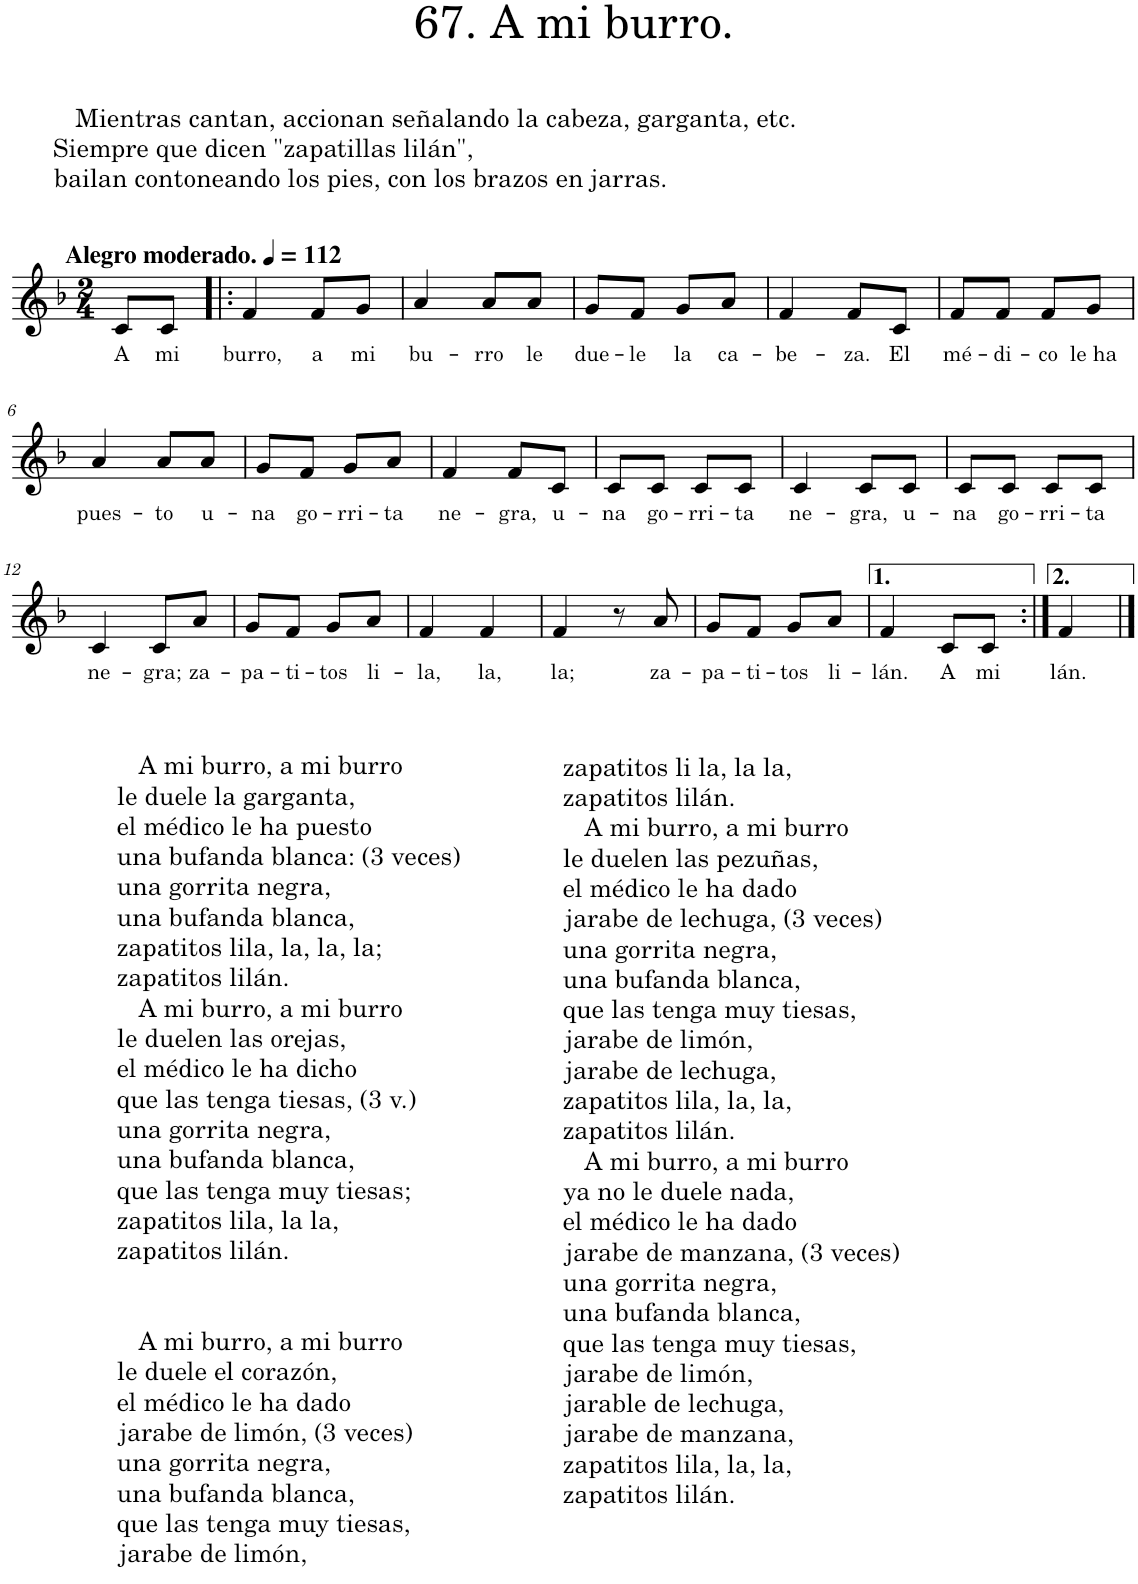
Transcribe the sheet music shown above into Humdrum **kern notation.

**kern	**text
*part1	*part1
*staff1	*staff1
*I"Piano	*
*I'Pno.	*
*clefG2	*
*k[b-]	*
*M2/4	*
*MM112	*
=	=
!LO:TX:a:B:t=Alegro moderado.	!
!LO:TX:a:t=Mientras cantan, accionan señalando la cabeza, garganta, etc.	!
!LO:TX:a:t=Siempre que dicen "zapatillas lilán",	!
!LO:TX:a:t=bailan contoneando los pies, con los brazos en jarras.	!
!	!LO:LY:b
8c/L	A
!	!LO:LY:b
8c/J	mi
=1!|:	=1!|:
!	!LO:LY:b
4f/	burro,
!	!LO:LY:b
8f/L	a
!	!LO:LY:b
8g/J	mi
=2	=2
!	!LO:LY:b
4a/	bu-
!	!LO:LY:b
8a/L	-rro
!	!LO:LY:b
8a/J	le
=3	=3
!	!LO:LY:b
8g/L	due-
!	!LO:LY:b
8f/J	-le
!	!LO:LY:b
8g/L	la
!	!LO:LY:b
8a/J	ca-
=4	=4
!	!LO:LY:b
4f/	-be-
!	!LO:LY:b
8f/L	-za.
!	!LO:LY:b
8c/J	El
=5	=5
!	!LO:LY:b
8f/L	mé-
!	!LO:LY:b
8f/J	-di-
!	!LO:LY:b
8f/L	-co
!	!LO:LY:b
8g/J	le ha
!!LO:LB:g=z
=6	=6
!	!LO:LY:b
4a/	pues-
!	!LO:LY:b
8a/L	-to
!	!LO:LY:b
8a/J	u-
=7	=7
!	!LO:LY:b
8g/L	-na
!	!LO:LY:b
8f/J	go-
!	!LO:LY:b
8g/L	-rri-
!	!LO:LY:b
8a/J	-ta
=8	=8
!	!LO:LY:b
4f/	ne-
!	!LO:LY:b
8f/L	-gra,
!	!LO:LY:b
8c/J	u-
=9	=9
!	!LO:LY:b
8c/L	-na
!	!LO:LY:b
8c/J	go-
!	!LO:LY:b
8c/L	-rri-
!	!LO:LY:b
8c/J	-ta
=10	=10
!	!LO:LY:b
4c/	ne-
!	!LO:LY:b
8c/L	-gra,
!	!LO:LY:b
8c/J	u-
=11	=11
!	!LO:LY:b
8c/L	-na
!	!LO:LY:b
8c/J	go-
!	!LO:LY:b
8c/L	-rri-
!	!LO:LY:b
8c/J	-ta
!!LO:LB:g=z
=12	=12
!LO:TX:b:t=A mi burro, a mi burro	!
!LO:TX:b:t=le duele la garganta,	!
!LO:TX:b:t=el médico le ha puesto	!
!LO:TX:b:t=una bufanda blanca&colon; (3 veces)	!
!LO:TX:b:t=una gorrita negra,	!
!LO:TX:b:t=una bufanda blanca,	!
!LO:TX:b:t=zapatitos lila, la, la, la;	!
!LO:TX:b:t=zapatitos lilán.	!
!LO:TX:b:t=A mi burro, a mi burro	!
!LO:TX:b:t=le duelen las orejas,	!
!LO:TX:b:t=el médico le ha dicho	!
!LO:TX:b:t=que las tenga tiesas, (3 v.)	!
!LO:TX:b:t=una gorrita negra,	!
!LO:TX:b:t=una bufanda blanca,	!
!LO:TX:b:t=que las tenga muy tiesas;	!
!LO:TX:b:t=zapatitos lila, la la,	!
!LO:TX:b:t=zapatitos lilán.	!
!LO:TX:b:t=A mi burro, a mi burro	!
!LO:TX:b:t=le duele el corazón,	!
!LO:TX:b:t=el médico le ha dado	!
!LO:TX:b:t=jarabe de limón, (3 veces)	!
!LO:TX:b:t=una gorrita negra,	!
!LO:TX:b:t=una bufanda blanca,	!
!LO:TX:b:t=que las tenga muy tiesas,	!
!LO:TX:b:t=jarabe de limón,	!
!	!LO:LY:b
4c/	ne-
!	!LO:LY:b
8c/L	-gra;
!	!LO:LY:b
8a/J	za-
=13	=13
!	!LO:LY:b
8g/L	-pa-
!	!LO:LY:b
8f/J	-ti-
!	!LO:LY:b
8g/L	-tos
!	!LO:LY:b
8a/J	li-
=14	=14
!	!LO:LY:b
4f/	-la,
!	!LO:LY:b
4f/	la,
=15	=15
!LO:TX:b:t=zapatitos li la, la la,	!
!LO:TX:b:t=zapatitos lilán.	!
!LO:TX:b:t=A mi burro, a mi burro	!
!LO:TX:b:t=le duelen las pezuñas,	!
!LO:TX:b:t=el médico le ha dado	!
!LO:TX:b:t=jarabe de lechuga, (3 veces)	!
!LO:TX:b:t=una gorrita negra,	!
!LO:TX:b:t=una bufanda blanca,	!
!LO:TX:b:t=que las tenga muy tiesas,	!
!LO:TX:b:t=jarabe de limón,	!
!LO:TX:b:t=jarabe de lechuga,	!
!LO:TX:b:t=zapatitos lila, la, la,	!
!LO:TX:b:t=zapatitos lilán.	!
!LO:TX:b:t=A mi burro, a mi burro	!
!LO:TX:b:t=ya no le duele nada,	!
!LO:TX:b:t=el médico le ha dado	!
!LO:TX:b:t=jarabe de manzana, (3 veces)	!
!LO:TX:b:t=una gorrita negra,	!
!LO:TX:b:t=una bufanda blanca,	!
!LO:TX:b:t=que las tenga muy tiesas,	!
!LO:TX:b:t=jarabe de limón,	!
!LO:TX:b:t=jarable de lechuga,	!
!LO:TX:b:t=jarabe de manzana,	!
!LO:TX:b:t=zapatitos lila, la, la,	!
!LO:TX:b:t=zapatitos lilán.	!
!	!LO:LY:b
4f/	la;
8r	.
!	!LO:LY:b
8a/	za-
=16	=16
!	!LO:LY:b
8g/L	-pa-
!	!LO:LY:b
8f/J	-ti-
!	!LO:LY:b
8g/L	-tos
!	!LO:LY:b
8a/J	li-
=17	=17
!	!LO:LY:b
4f/	-lán.
!	!LO:LY:b
8c/L	A
!	!LO:LY:b
8c/J	mi
=18:|!	=18:|!
!	!LO:LY:b
4f/	lán.
==	==
*-	*-
